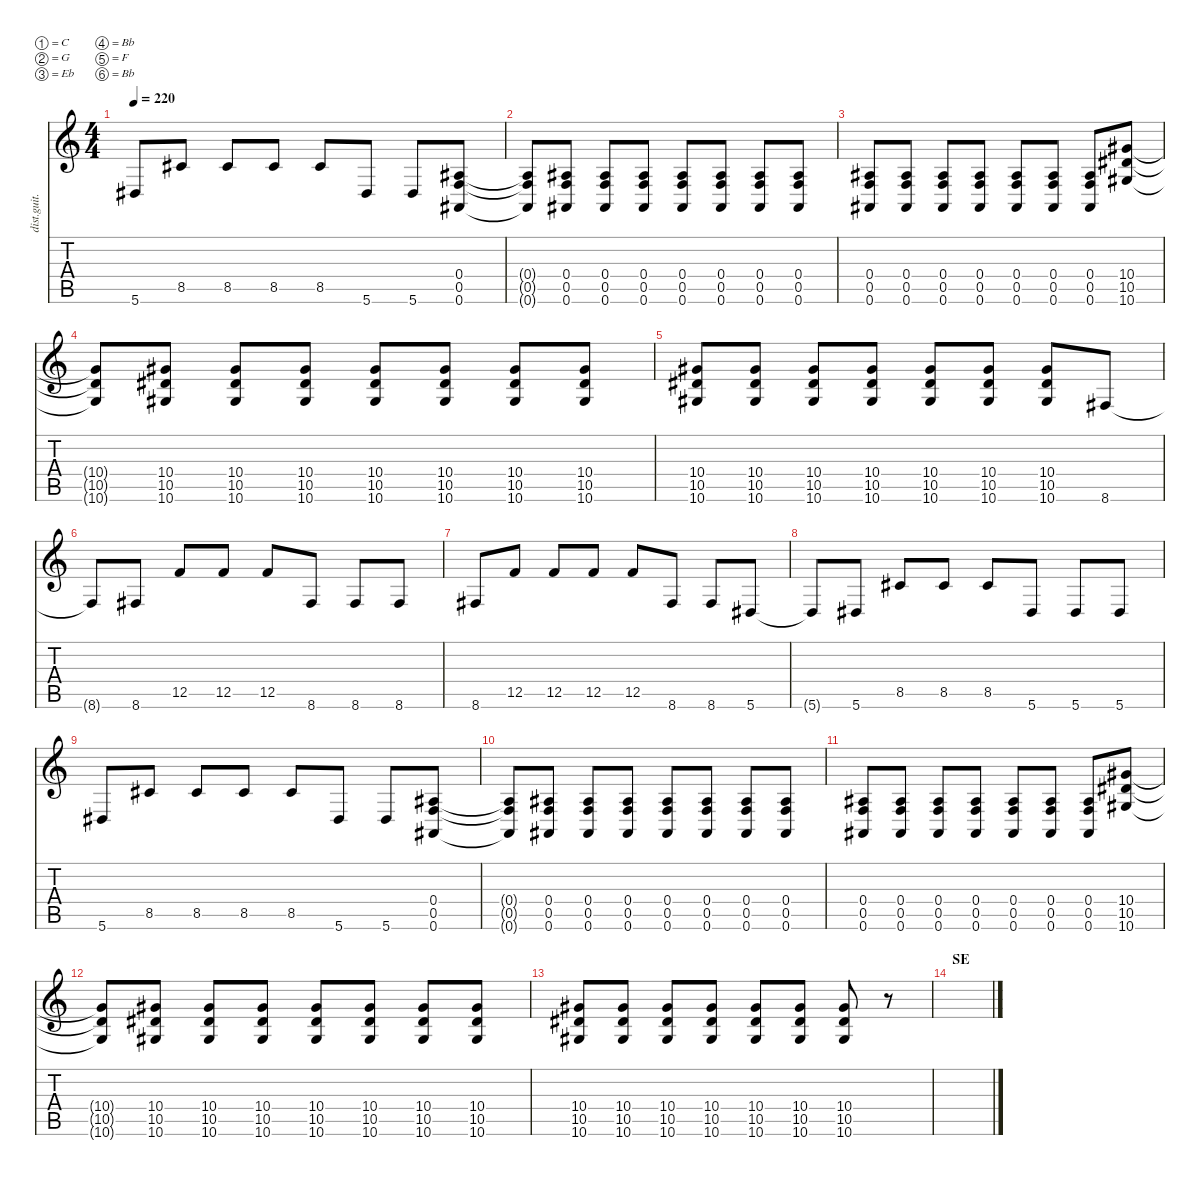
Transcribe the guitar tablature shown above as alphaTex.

\defaultSystemsLayout 4
\hideDynamics
\bracketExtendMode nobrackets
\otherSystemsTrackNameOrientation horizontal
\track ("Guitar R" "dist.guit.") {instrument overdrivenguitar}
\staff {score tabs}
\tuning (C4 G3 Eb3 Bb2 F2 Bb1)
\ts (4 4)
\tempo 220
\clef g2
\ks c
5.6{acc #}.8{dy mf beam Up} 8.5{acc #}.8{beam Up} 8.5{acc #}.8{beam Up} 8.5{acc #}.8{beam Up} 8.5{acc #}.8{beam Up} 5.6{acc #}.8{beam Up} 5.6{acc #}.8{beam Up} (0.6{acc #} 0.5 0.4{acc #}).8{beam Up} |
(0.6{t acc #} 0.5{t} 0.4{t acc #}).8{beam Up} (0.6{acc #} 0.5 0.4{acc #}).8{beam Up} (0.6{acc #} 0.5 0.4{acc #}).8{beam Up} (0.6{acc #} 0.5 0.4{acc #}).8{beam Up} (0.6{acc #} 0.5 0.4{acc #}).8{beam Up} (0.6{acc #} 0.5 0.4{acc #}).8{beam Up} (0.6{acc #} 0.5 0.4{acc #}).8{beam Up} (0.6{acc #} 0.5 0.4{acc #}).8{beam Up} |
(0.6{acc #} 0.5 0.4{acc #}).8{beam Up} (0.6{acc #} 0.5 0.4{acc #}).8{beam Up} (0.6{acc #} 0.5 0.4{acc #}).8{beam Up} (0.6{acc #} 0.5 0.4{acc #}).8{beam Up} (0.6{acc #} 0.5 0.4{acc #}).8{beam Up} (0.6{acc #} 0.5 0.4{acc #}).8{beam Up} (0.6{acc #} 0.5 0.4{acc #}).8{beam Up} (10.4{acc #} 10.5{acc #} 10.6{acc #}).8{beam Up} |
(10.4{t acc #} 10.5{t acc #} 10.6{t acc #}).8{beam Up} (10.4{acc #} 10.5{acc #} 10.6{acc #}).8{beam Up} (10.4{acc #} 10.5{acc #} 10.6{acc #}).8{beam Up} (10.4{acc #} 10.5{acc #} 10.6{acc #}).8{beam Up} (10.4{acc #} 10.5{acc #} 10.6{acc #}).8{beam Up} (10.4{acc #} 10.5{acc #} 10.6{acc #}).8{beam Up} (10.4{acc #} 10.5{acc #} 10.6{acc #}).8{beam Up} (10.4{acc #} 10.5{acc #} 10.6{acc #}).8{beam Up} |
(10.4{acc #} 10.5{acc #} 10.6{acc #}).8{beam Up} (10.4{acc #} 10.5{acc #} 10.6{acc #}).8{beam Up} (10.4{acc #} 10.5{acc #} 10.6{acc #}).8{beam Up} (10.4{acc #} 10.5{acc #} 10.6{acc #}).8{beam Up} (10.4{acc #} 10.5{acc #} 10.6{acc #}).8{beam Up} (10.4{acc #} 10.5{acc #} 10.6{acc #}).8{beam Up} (10.4{acc #} 10.5{acc #} 10.6{acc #}).8{beam Up} 8.6{acc #}.8{beam Up} |
8.6{t acc #}.8{beam Up} 8.6{acc #}.8{beam Up} 12.5.8{beam Up} 12.5.8{beam Up} 12.5.8{beam Up} 8.6{acc #}.8{beam Up} 8.6{acc #}.8{beam Up} 8.6{acc #}.8{beam Up} |
8.6{acc #}.8{beam Up} 12.5.8{beam Up} 12.5.8{beam Up} 12.5.8{beam Up} 12.5.8{beam Up} 8.6{acc #}.8{beam Up} 8.6{acc #}.8{beam Up} 5.6{acc #}.8{beam Up} |
5.6{t acc #}.8{beam Up} 5.6{acc #}.8{beam Up} 8.5{acc #}.8{beam Up} 8.5{acc #}.8{beam Up} 8.5{acc #}.8{beam Up} 5.6{acc #}.8{beam Up} 5.6{acc #}.8{beam Up} 5.6{acc #}.8{beam Up} |
5.6{acc #}.8{beam Up} 8.5{acc #}.8{beam Up} 8.5{acc #}.8{beam Up} 8.5{acc #}.8{beam Up} 8.5{acc #}.8{beam Up} 5.6{acc #}.8{beam Up} 5.6{acc #}.8{beam Up} (0.6{acc #} 0.5 0.4{acc #}).8{beam Up} |
(0.6{t acc #} 0.5{t} 0.4{t acc #}).8{beam Up} (0.6{acc #} 0.5 0.4{acc #}).8{beam Up} (0.6{acc #} 0.5 0.4{acc #}).8{beam Up} (0.6{acc #} 0.5 0.4{acc #}).8{beam Up} (0.6{acc #} 0.5 0.4{acc #}).8{beam Up} (0.6{acc #} 0.5 0.4{acc #}).8{beam Up} (0.6{acc #} 0.5 0.4{acc #}).8{beam Up} (0.6{acc #} 0.5 0.4{acc #}).8{beam Up} |
(0.6{acc #} 0.5 0.4{acc #}).8{beam Up} (0.6{acc #} 0.5 0.4{acc #}).8{beam Up} (0.6{acc #} 0.5 0.4{acc #}).8{beam Up} (0.6{acc #} 0.5 0.4{acc #}).8{beam Up} (0.6{acc #} 0.5 0.4{acc #}).8{beam Up} (0.6{acc #} 0.5 0.4{acc #}).8{beam Up} (0.6{acc #} 0.5 0.4{acc #}).8{beam Up} (10.4{acc #} 10.5{acc #} 10.6{acc #}).8{beam Up} |
(10.4{t acc #} 10.5{t acc #} 10.6{t acc #}).8{beam Up} (10.4{acc #} 10.5{acc #} 10.6{acc #}).8{beam Up} (10.4{acc #} 10.5{acc #} 10.6{acc #}).8{beam Up} (10.4{acc #} 10.5{acc #} 10.6{acc #}).8{beam Up} (10.4{acc #} 10.5{acc #} 10.6{acc #}).8{beam Up} (10.4{acc #} 10.5{acc #} 10.6{acc #}).8{beam Up} (10.4{acc #} 10.5{acc #} 10.6{acc #}).8{beam Up} (10.4{acc #} 10.5{acc #} 10.6{acc #}).8{beam Up} |
(10.4{acc #} 10.5{acc #} 10.6{acc #}).8{beam Up} (10.4{acc #} 10.5{acc #} 10.6{acc #}).8{beam Up} (10.4{acc #} 10.5{acc #} 10.6{acc #}).8{beam Up} (10.4{acc #} 10.5{acc #} 10.6{acc #}).8{beam Up} (10.4{acc #} 10.5{acc #} 10.6{acc #}).8{beam Up} (10.4{acc #} 10.5{acc #} 10.6{acc #}).8{beam Up} (10.4{acc #} 10.5{acc #} 10.6{acc #}).8{beam Up} r.8{beam Up} |
\section ("" "SE")
